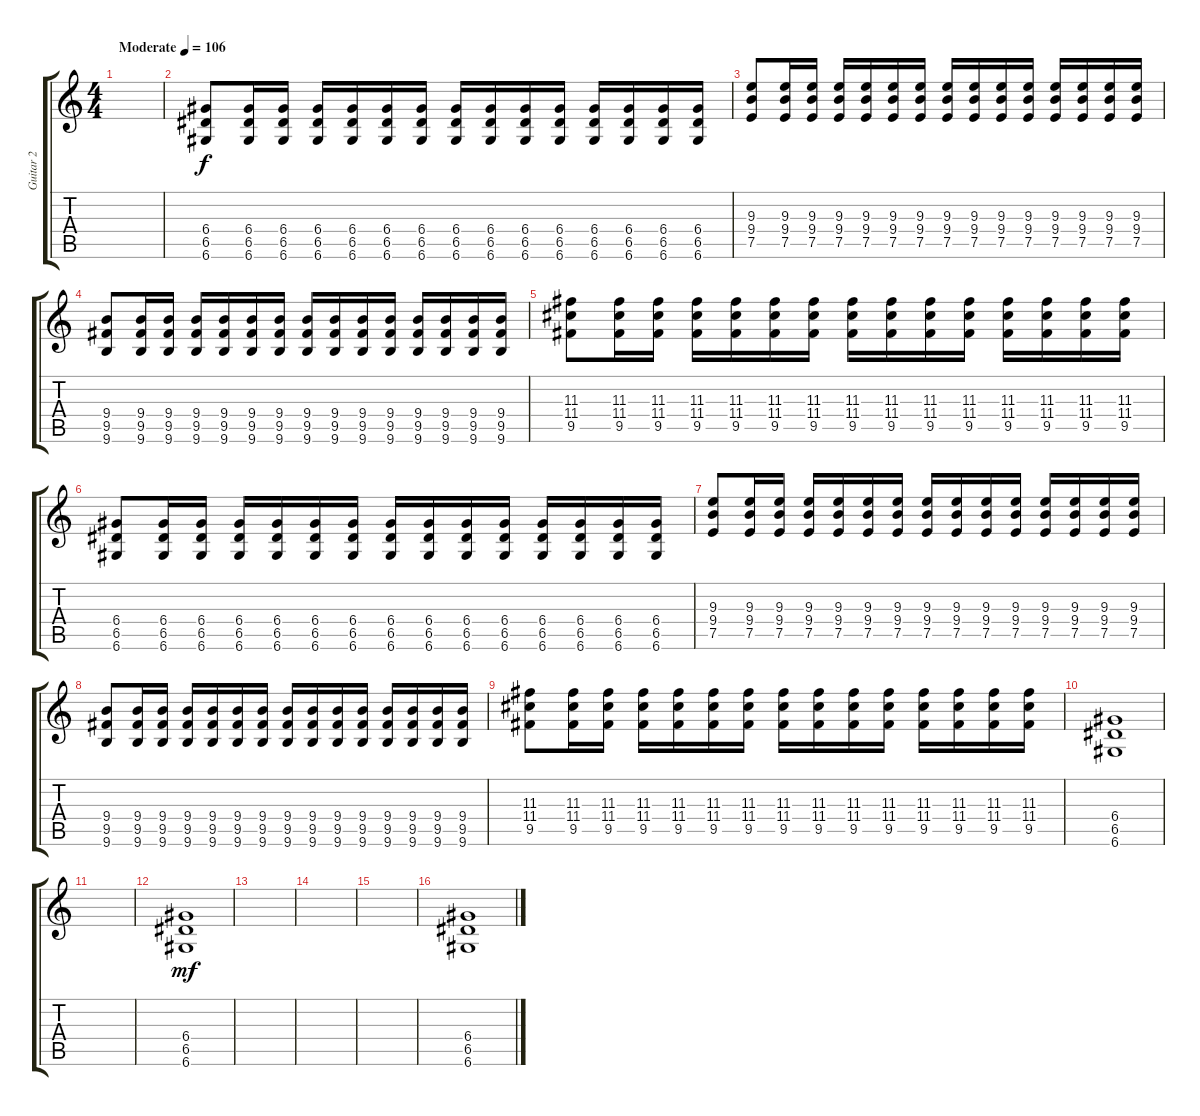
\track ("Guitar 2" "Guitar 2") {instrument overdrivenguitar}
\staff {score tabs}
\tuning (E4 B3 G3 D3 A2 D2) {hide}
\ts (4 4)
\tempo (106 "Moderate")
\clef g2
\ks c
|
(6.4 6.5 6.6).8 (6.4 6.5 6.6).16 (6.4 6.5 6.6).16 (6.4 6.5 6.6).16 (6.4 6.5 6.6).16 (6.4 6.5 6.6).16 (6.4 6.5 6.6).16 (6.4 6.5 6.6).16 (6.4 6.5 6.6).16 (6.4 6.5 6.6).16 (6.4 6.5 6.6).16 (6.4 6.5 6.6).16 (6.4 6.5 6.6).16 (6.4 6.5 6.6).16 (6.4 6.5 6.6).16 |
(9.3 9.4 7.5).8 (9.3 9.4 7.5).16 (9.3 9.4 7.5).16 (9.3 9.4 7.5).16 (9.3 9.4 7.5).16 (9.3 9.4 7.5).16 (9.3 9.4 7.5).16 (9.3 9.4 7.5).16 (9.3 9.4 7.5).16 (9.3 9.4 7.5).16 (9.3 9.4 7.5).16 (9.3 9.4 7.5).16 (9.3 9.4 7.5).16 (9.3 9.4 7.5).16 (9.3 9.4 7.5).16 |
(9.4 9.5 9.6).8 (9.4 9.5 9.6).16 (9.4 9.5 9.6).16 (9.4 9.5 9.6).16 (9.4 9.5 9.6).16 (9.4 9.5 9.6).16 (9.4 9.5 9.6).16 (9.4 9.5 9.6).16 (9.4 9.5 9.6).16 (9.4 9.5 9.6).16 (9.4 9.5 9.6).16 (9.4 9.5 9.6).16 (9.4 9.5 9.6).16 (9.4 9.5 9.6).16 (9.4 9.5 9.6).16 |
(11.3 11.4 9.5).8 (11.3 11.4 9.5).16 (11.3 11.4 9.5).16 (11.3 11.4 9.5).16 (11.3 11.4 9.5).16 (11.3 11.4 9.5).16 (11.3 11.4 9.5).16 (11.3 11.4 9.5).16 (11.3 11.4 9.5).16 (11.3 11.4 9.5).16 (11.3 11.4 9.5).16 (11.3 11.4 9.5).16 (11.3 11.4 9.5).16 (11.3 11.4 9.5).16 (11.3 11.4 9.5).16 |
(6.4 6.5 6.6).8 (6.4 6.5 6.6).16 (6.4 6.5 6.6).16 (6.4 6.5 6.6).16 (6.4 6.5 6.6).16 (6.4 6.5 6.6).16 (6.4 6.5 6.6).16 (6.4 6.5 6.6).16 (6.4 6.5 6.6).16 (6.4 6.5 6.6).16 (6.4 6.5 6.6).16 (6.4 6.5 6.6).16 (6.4 6.5 6.6).16 (6.4 6.5 6.6).16 (6.4 6.5 6.6).16 |
(9.3 9.4 7.5).8 (9.3 9.4 7.5).16 (9.3 9.4 7.5).16 (9.3 9.4 7.5).16 (9.3 9.4 7.5).16 (9.3 9.4 7.5).16 (9.3 9.4 7.5).16 (9.3 9.4 7.5).16 (9.3 9.4 7.5).16 (9.3 9.4 7.5).16 (9.3 9.4 7.5).16 (9.3 9.4 7.5).16 (9.3 9.4 7.5).16 (9.3 9.4 7.5).16 (9.3 9.4 7.5).16 |
(9.4 9.5 9.6).8 (9.4 9.5 9.6).16 (9.4 9.5 9.6).16 (9.4 9.5 9.6).16 (9.4 9.5 9.6).16 (9.4 9.5 9.6).16 (9.4 9.5 9.6).16 (9.4 9.5 9.6).16 (9.4 9.5 9.6).16 (9.4 9.5 9.6).16 (9.4 9.5 9.6).16 (9.4 9.5 9.6).16 (9.4 9.5 9.6).16 (9.4 9.5 9.6).16 (9.4 9.5 9.6).16 |
(11.3 11.4 9.5).8 (11.3 11.4 9.5).16 (11.3 11.4 9.5).16 (11.3 11.4 9.5).16 (11.3 11.4 9.5).16 (11.3 11.4 9.5).16 (11.3 11.4 9.5).16 (11.3 11.4 9.5).16 (11.3 11.4 9.5).16 (11.3 11.4 9.5).16 (11.3 11.4 9.5).16 (11.3 11.4 9.5).16 (11.3 11.4 9.5).16 (11.3 11.4 9.5).16 (11.3 11.4 9.5).16 |
(6.4 6.5 6.6).1 |
|
(6.4 6.5 6.6).1{dy mf} |
|
|
|
(6.4 6.5 6.6).1
